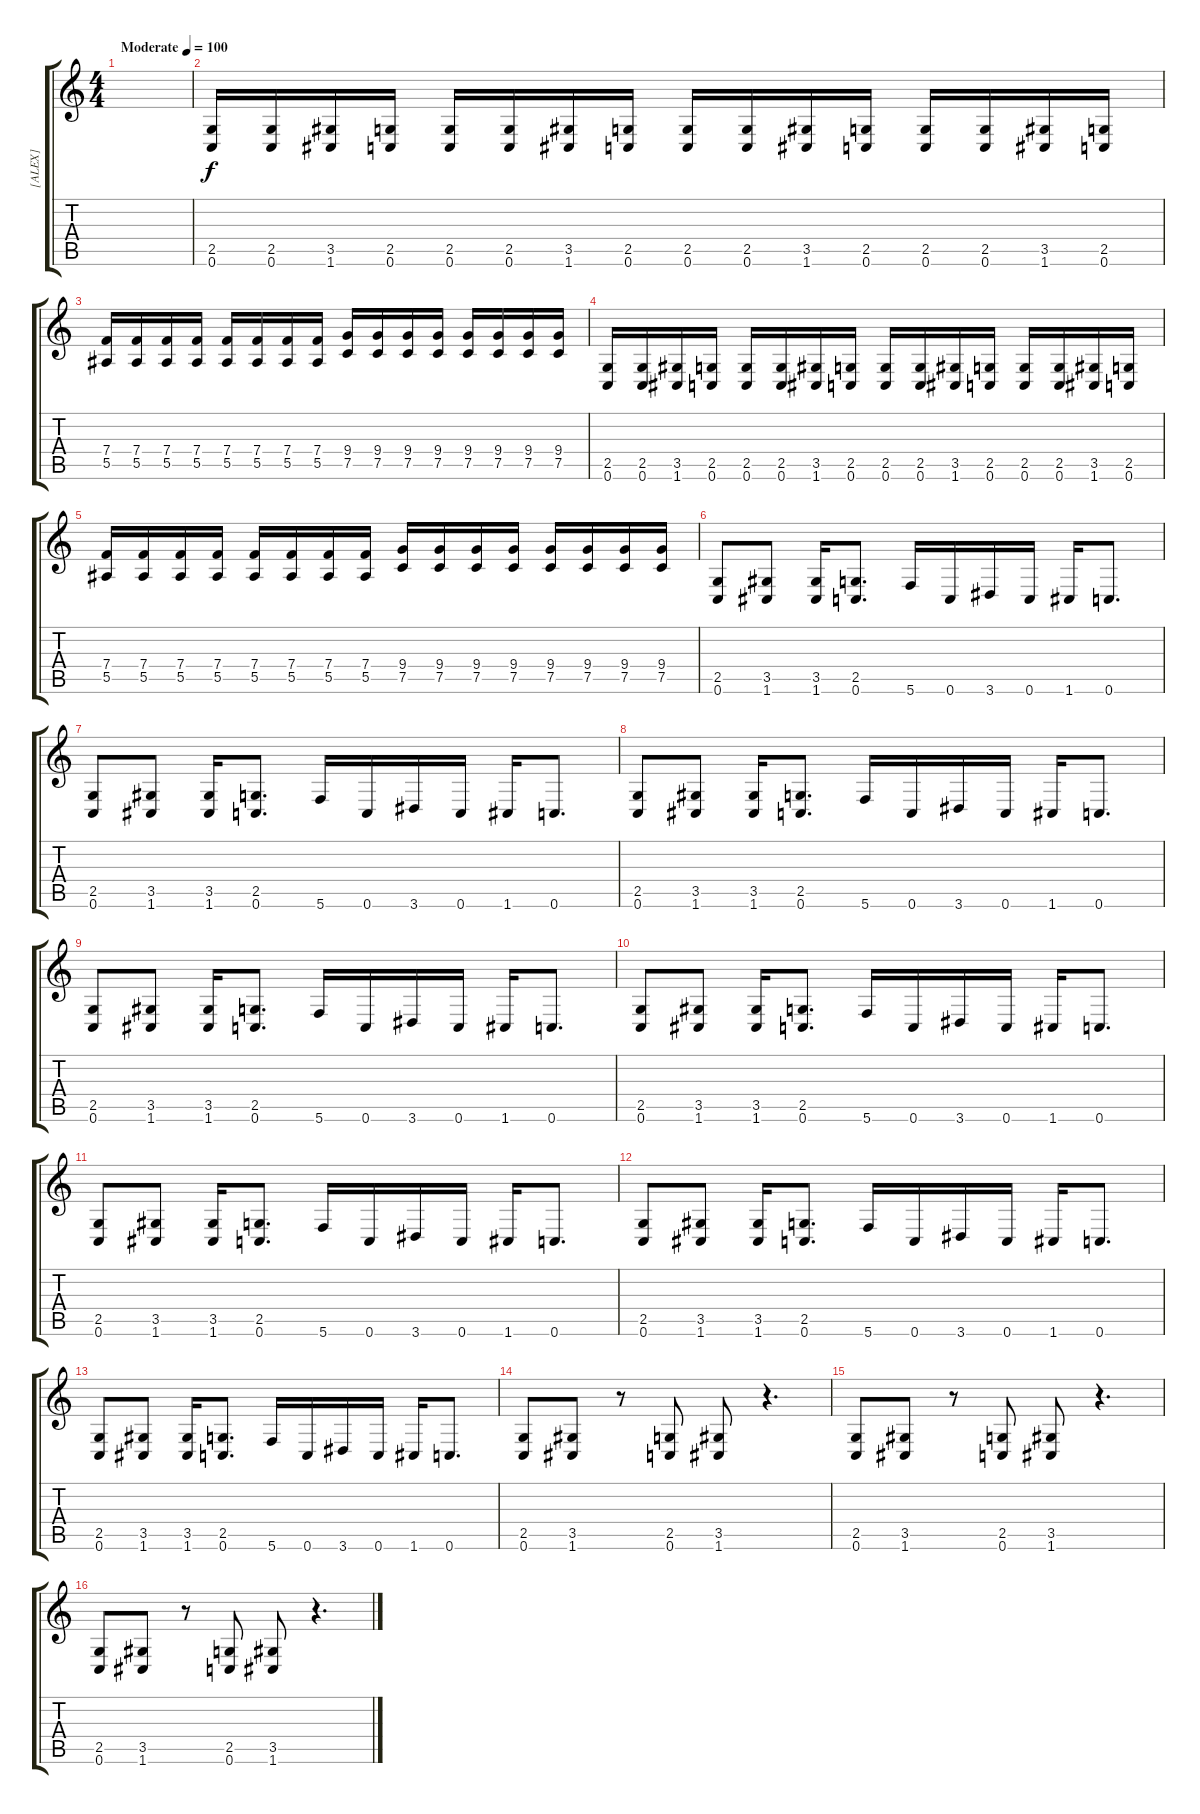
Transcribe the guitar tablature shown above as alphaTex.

\track ("[ALEX]" "[ALEX]") {instrument distortionguitar}
\staff {score tabs}
\tuning (C4 G3 Eb3 Bb2 F2 C2) {hide}
\ts (4 4)
\tempo (100 "Moderate")
\clef g2
\ks c
|
(2.5 0.6).16 (2.5 0.6).16 (3.5 1.6).16 (2.5 0.6).16 (2.5 0.6).16 (2.5 0.6).16 (3.5 1.6).16 (2.5 0.6).16 (2.5 0.6).16 (2.5 0.6).16 (3.5 1.6).16 (2.5 0.6).16 (2.5 0.6).16 (2.5 0.6).16 (3.5 1.6).16 (2.5 0.6).16 |
(7.4 5.5).16 (7.4 5.5).16 (7.4 5.5).16 (7.4 5.5).16 (7.4 5.5).16 (7.4 5.5).16 (7.4 5.5).16 (7.4 5.5).16 (9.4 7.5).16 (9.4 7.5).16 (9.4 7.5).16 (9.4 7.5).16 (9.4 7.5).16 (9.4 7.5).16 (9.4 7.5).16 (9.4 7.5).16 |
(2.5 0.6).16 (2.5 0.6).16 (3.5 1.6).16 (2.5 0.6).16 (2.5 0.6).16 (2.5 0.6).16 (3.5 1.6).16 (2.5 0.6).16 (2.5 0.6).16 (2.5 0.6).16 (3.5 1.6).16 (2.5 0.6).16 (2.5 0.6).16 (2.5 0.6).16 (3.5 1.6).16 (2.5 0.6).16 |
(7.4 5.5).16 (7.4 5.5).16 (7.4 5.5).16 (7.4 5.5).16 (7.4 5.5).16 (7.4 5.5).16 (7.4 5.5).16 (7.4 5.5).16 (9.4 7.5).16 (9.4 7.5).16 (9.4 7.5).16 (9.4 7.5).16 (9.4 7.5).16 (9.4 7.5).16 (9.4 7.5).16 (9.4 7.5).16 |
(2.5 0.6).8 (3.5 1.6).8 (3.5 1.6).16 (2.5 0.6).8{d} 5.6.16 0.6.16 3.6.16 0.6.16 1.6.16 0.6.8{d} |
(2.5 0.6).8 (3.5 1.6).8 (3.5 1.6).16 (2.5 0.6).8{d} 5.6.16 0.6.16 3.6.16 0.6.16 1.6.16 0.6.8{d} |
(2.5 0.6).8 (3.5 1.6).8 (3.5 1.6).16 (2.5 0.6).8{d} 5.6.16 0.6.16 3.6.16 0.6.16 1.6.16 0.6.8{d} |
(2.5 0.6).8 (3.5 1.6).8 (3.5 1.6).16 (2.5 0.6).8{d} 5.6.16 0.6.16 3.6.16 0.6.16 1.6.16 0.6.8{d} |
(2.5 0.6).8 (3.5 1.6).8 (3.5 1.6).16 (2.5 0.6).8{d} 5.6.16 0.6.16 3.6.16 0.6.16 1.6.16 0.6.8{d} |
(2.5 0.6).8 (3.5 1.6).8 (3.5 1.6).16 (2.5 0.6).8{d} 5.6.16 0.6.16 3.6.16 0.6.16 1.6.16 0.6.8{d} |
(2.5 0.6).8 (3.5 1.6).8 (3.5 1.6).16 (2.5 0.6).8{d} 5.6.16 0.6.16 3.6.16 0.6.16 1.6.16 0.6.8{d} |
(2.5 0.6).8 (3.5 1.6).8 (3.5 1.6).16 (2.5 0.6).8{d} 5.6.16 0.6.16 3.6.16 0.6.16 1.6.16 0.6.8{d} |
(2.5 0.6).8 (3.5 1.6).8 r.8 (2.5 0.6).8 (3.5 1.6).8 r.4{d} |
(2.5 0.6).8 (3.5 1.6).8 r.8 (2.5 0.6).8 (3.5 1.6).8 r.4{d} |
(2.5 0.6).8 (3.5 1.6).8 r.8 (2.5 0.6).8 (3.5 1.6).8 r.4{d}
